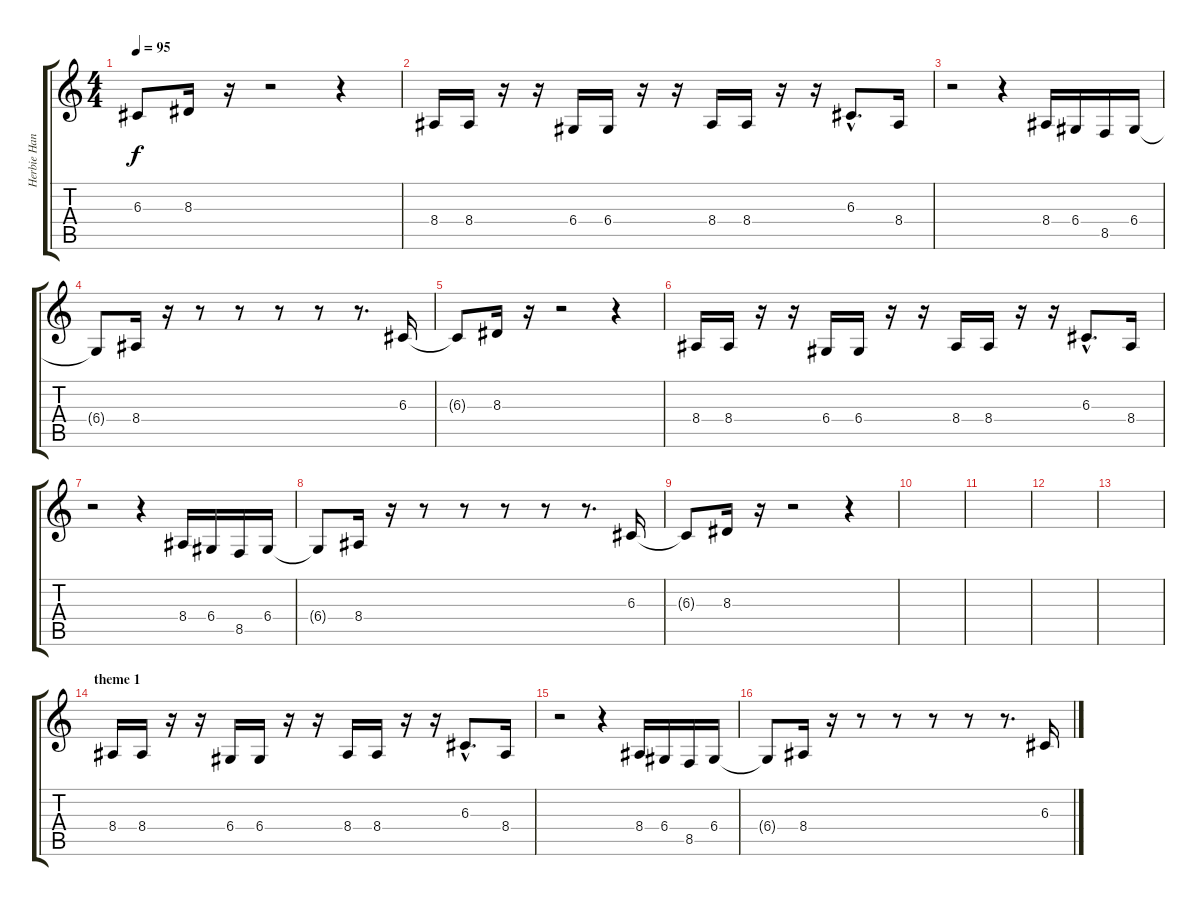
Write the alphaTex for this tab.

\track ("Herbie Hancock (clavier)" "Herbie Han") {instrument lead2sawtooth}
\staff {score tabs}
\tuning (E4 B3 G3 D3 A2 E2) {hide}
\ts (4 4)
\tempo 95
\clef g2
\ks c
6.3{t}.8{dy f} 8.3.16 r.16 r.2 r.4 |
8.4.16 8.4.16 r.16 r.16 6.4.16 6.4.16 r.16 r.16 8.4.16 8.4.16 r.16 r.16 6.3{hac}.8{d} 8.4.16 |
r.2 r.4 8.4.16 6.4.16 8.5.16 6.4.16 |
6.4{t}.8 8.4.16 r.16 r.8 r.8 r.8 r.8 r.8{d} 6.3.16 |
6.3{t}.8 8.3.16 r.16 r.2 r.4 |
8.4.16 8.4.16 r.16 r.16 6.4.16 6.4.16 r.16 r.16 8.4.16 8.4.16 r.16 r.16 6.3{hac}.8{d} 8.4.16 |
r.2 r.4 8.4.16 6.4.16 8.5.16 6.4.16 |
6.4{t}.8 8.4.16 r.16 r.8 r.8 r.8 r.8 r.8{d} 6.3.16 |
6.3{t}.8 8.3.16 r.16 r.2 r.4 |
|
|
|
|
\section ("" "theme 1")
8.4.16 8.4.16 r.16 r.16 6.4.16 6.4.16 r.16 r.16 8.4.16 8.4.16 r.16 r.16 6.3{hac}.8{d} 8.4.16 |
r.2 r.4 8.4.16 6.4.16 8.5.16 6.4.16 |
6.4{t}.8 8.4.16 r.16 r.8 r.8 r.8 r.8 r.8{d} 6.3.16
